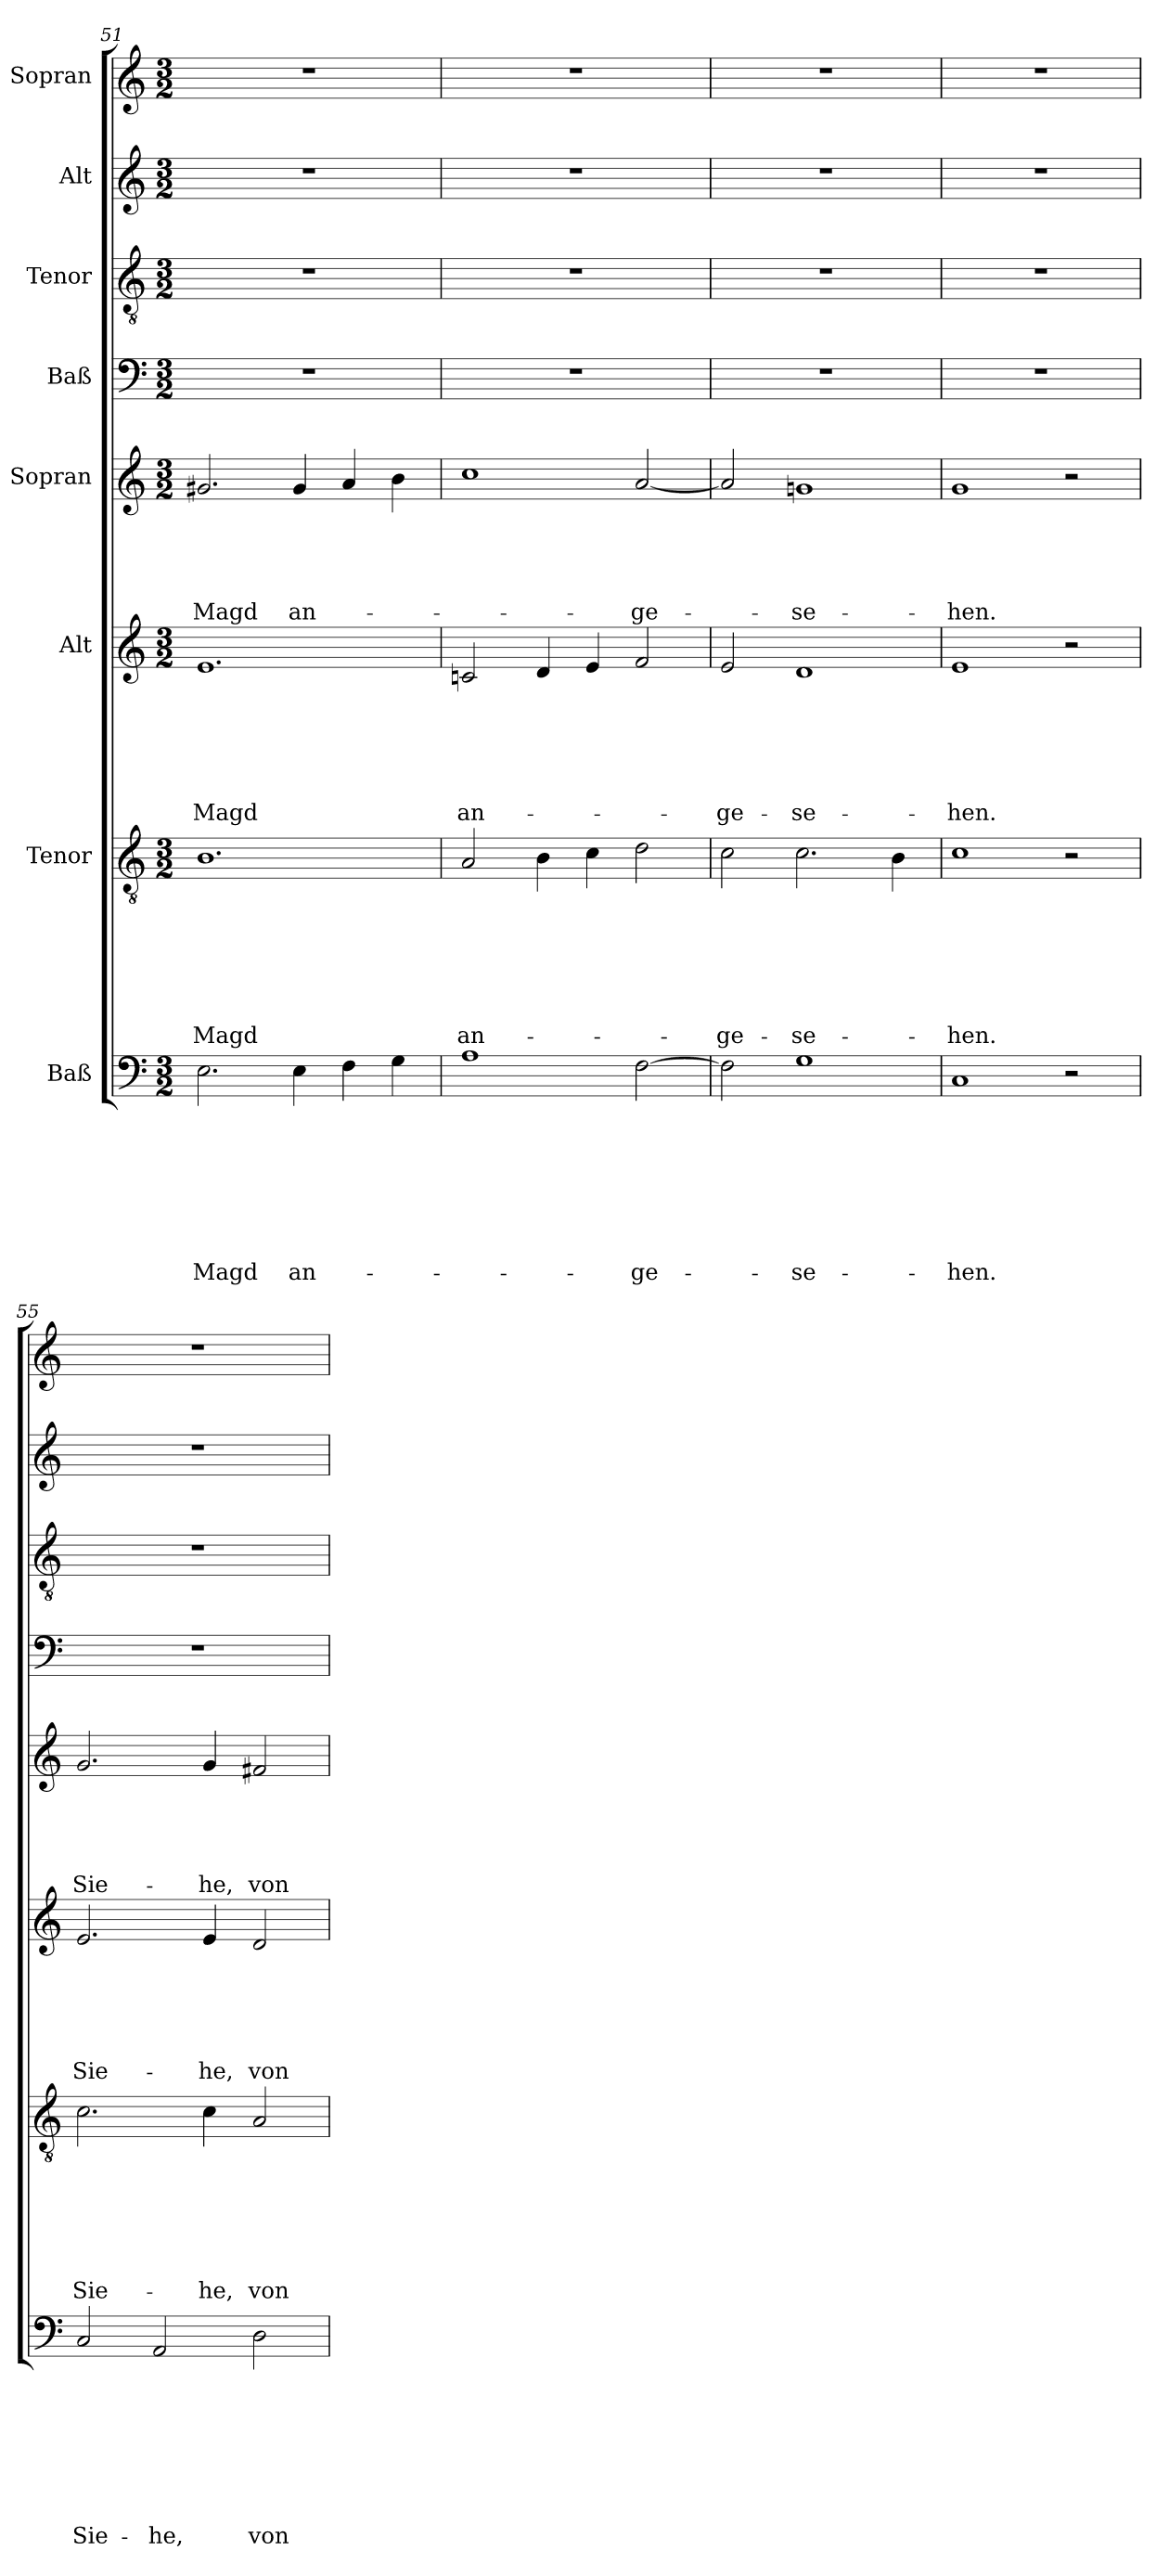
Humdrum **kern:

**kern	**text	**text	**text	**text	**text	**text	**text	**text	**kern	**text	**text	**text	**text	**text	**text	**text	**kern	**text	**text	**text	**text	**text	**text	**kern	**text	**text	**text	**text	**text	**kern	**kern	**kern	**kern
*part8	*part8	*part8	*part8	*part8	*part8	*part8	*part8	*part8	*part7	*part7	*part7	*part7	*part7	*part7	*part7	*part7	*part6	*part6	*part6	*part6	*part6	*part6	*part6	*part5	*part5	*part5	*part5	*part5	*part5	*part4	*part3	*part2	*part1
*staff8	*staff8	*staff8	*staff8	*staff8	*staff8	*staff8	*staff8	*staff8	*staff7	*staff7	*staff7	*staff7	*staff7	*staff7	*staff7	*staff7	*staff6	*staff6	*staff6	*staff6	*staff6	*staff6	*staff6	*staff5	*staff5	*staff5	*staff5	*staff5	*staff5	*staff4	*staff3	*staff2	*staff1
*I"Baß	*	*	*	*	*	*	*	*	*I"Tenor	*	*	*	*	*	*	*	*I"Alt	*	*	*	*	*	*	*I"Sopran	*	*	*	*	*	*I"Baß	*I"Tenor	*I"Alt	*I"Sopran
*clefF4	*	*	*	*	*	*	*	*	*clefGv2	*	*	*	*	*	*	*	*clefG2	*	*	*	*	*	*	*clefG2	*	*	*	*	*	*clefF4	*clefGv2	*clefG2	*clefG2
*k[]	*	*	*	*	*	*	*	*	*k[]	*	*	*	*	*	*	*	*k[]	*	*	*	*	*	*	*k[]	*	*	*	*	*	*k[]	*k[]	*k[]	*k[]
*C:	*	*	*	*	*	*	*	*	*C:	*	*	*	*	*	*	*	*C:	*	*	*	*	*	*	*C:	*	*	*	*	*	*C:	*C:	*C:	*C:
*M3/2	*	*	*	*	*	*	*	*	*M3/2	*	*	*	*	*	*	*	*M3/2	*	*	*	*	*	*	*M3/2	*	*	*	*	*	*M3/2	*M3/2	*M3/2	*M3/2
=51	=51	=51	=51	=51	=51	=51	=51	=51	=51	=51	=51	=51	=51	=51	=51	=51	=51	=51	=51	=51	=51	=51	=51	=51	=51	=51	=51	=51	=51	=51	=51	=51	=51
2.E\	.	.	.	.	.	.	.	Magd	1.B	.	.	.	.	.	.	Magd	1.e	.	.	.	.	.	Magd	2.g#X/	.	.	.	.	Magd	1.r	1.r	1.r	1.r
4E\	.	.	.	.	.	.	.	an-	.	.	.	.	.	.	.	.	.	.	.	.	.	.	.	4g#/	.	.	.	.	an-	.	.	.	.
4F\	.	.	.	.	.	.	.	.	.	.	.	.	.	.	.	.	.	.	.	.	.	.	.	4a/	.	.	.	.	.	.	.	.	.
4G\	.	.	.	.	.	.	.	.	.	.	.	.	.	.	.	.	.	.	.	.	.	.	.	4b\	.	.	.	.	.	.	.	.	.
=52	=52	=52	=52	=52	=52	=52	=52	=52	=52	=52	=52	=52	=52	=52	=52	=52	=52	=52	=52	=52	=52	=52	=52	=52	=52	=52	=52	=52	=52	=52	=52	=52	=52
1A	.	.	.	.	.	.	.	.	2A/	.	.	.	.	.	.	an-	2cn/	.	.	.	.	.	an-	1cc	.	.	.	.	.	1.r	1.r	1.r	1.r
.	.	.	.	.	.	.	.	.	4B\	.	.	.	.	.	.	.	4d/	.	.	.	.	.	.	.	.	.	.	.	.	.	.	.	.
.	.	.	.	.	.	.	.	.	4c\	.	.	.	.	.	.	.	4e/	.	.	.	.	.	.	.	.	.	.	.	.	.	.	.	.
[2F\	.	.	.	.	.	.	.	-ge-	2d\	.	.	.	.	.	.	.	2f/	.	.	.	.	.	.	[2a/	.	.	.	.	-ge-	.	.	.	.
=53	=53	=53	=53	=53	=53	=53	=53	=53	=53	=53	=53	=53	=53	=53	=53	=53	=53	=53	=53	=53	=53	=53	=53	=53	=53	=53	=53	=53	=53	=53	=53	=53	=53
2F\]	.	.	.	.	.	.	.	.	2c\	.	.	.	.	.	.	-ge-	2e/	.	.	.	.	.	-ge-	2a/]	.	.	.	.	.	1.r	1.r	1.r	1.r
1G	.	.	.	.	.	.	.	-se-	2.c\	.	.	.	.	.	.	-se-	1d	.	.	.	.	.	-se-	1gn	.	.	.	.	-se-	.	.	.	.
.	.	.	.	.	.	.	.	.	4B\	.	.	.	.	.	.	.	.	.	.	.	.	.	.	.	.	.	.	.	.	.	.	.	.
!!LO:PB:g=z
=54	=54	=54	=54	=54	=54	=54	=54	=54	=54	=54	=54	=54	=54	=54	=54	=54	=54	=54	=54	=54	=54	=54	=54	=54	=54	=54	=54	=54	=54	=54	=54	=54	=54
1C	.	.	.	.	.	.	.	-hen.	1c	.	.	.	.	.	.	-hen.	1e	.	.	.	.	.	-hen.	1g	.	.	.	.	-hen.	1.r	1.r	1.r	1.r
2r	.	.	.	.	.	.	.	.	2r	.	.	.	.	.	.	.	2r	.	.	.	.	.	.	2r	.	.	.	.	.	.	.	.	.
=55	=55	=55	=55	=55	=55	=55	=55	=55	=55	=55	=55	=55	=55	=55	=55	=55	=55	=55	=55	=55	=55	=55	=55	=55	=55	=55	=55	=55	=55	=55	=55	=55	=55
2C/	.	.	.	.	.	.	.	Sie-	2.c\	.	.	.	.	.	.	Sie-	2.e/	.	.	.	.	.	Sie-	2.g/	.	.	.	.	Sie-	1.r	1.r	1.r	1.r
2AA/	.	.	.	.	.	.	.	-he,	.	.	.	.	.	.	.	.	.	.	.	.	.	.	.	.	.	.	.	.	.	.	.	.	.
.	.	.	.	.	.	.	.	.	4c\	.	.	.	.	.	.	-he,	4e/	.	.	.	.	.	-he,	4g/	.	.	.	.	-he,	.	.	.	.
2D\	.	.	.	.	.	.	.	von	2A/	.	.	.	.	.	.	von	2d/	.	.	.	.	.	von	2f#X/	.	.	.	.	von	.	.	.	.
=	=	=	=	=	=	=	=	=	=	=	=	=	=	=	=	=	=	=	=	=	=	=	=	=	=	=	=	=	=	=	=	=	=
*-	*-	*-	*-	*-	*-	*-	*-	*-	*-	*-	*-	*-	*-	*-	*-	*-	*-	*-	*-	*-	*-	*-	*-	*-	*-	*-	*-	*-	*-	*-	*-	*-	*-
